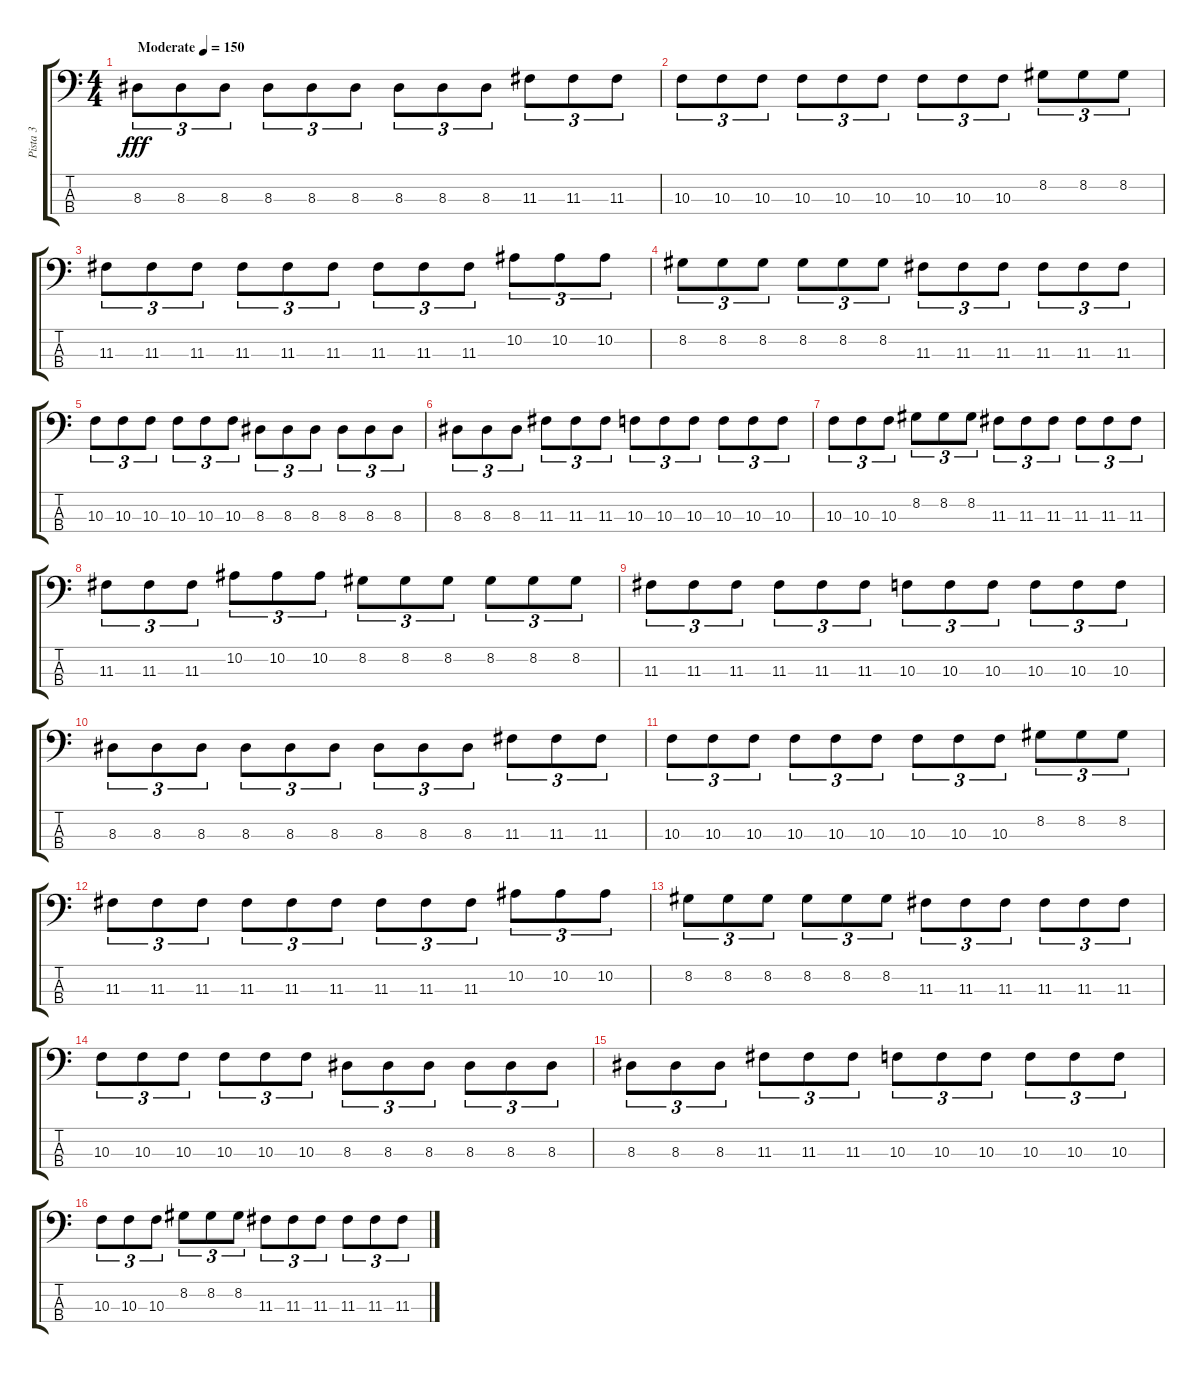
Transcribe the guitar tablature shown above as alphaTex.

\track ("Pista 3" "Pista 3") {instrument electricbassfinger}
\staff {score tabs}
\tuning (F2 C2 G1 D1) {hide}
\ts (4 4)
\tempo (150 "Moderate")
\clef f4
\ks c
8.3.8{tu (3 2) dy fff instrument electricbassfinger} 8.3.8{tu (3 2)} 8.3.8{tu (3 2)} 8.3.8{tu (3 2)} 8.3.8{tu (3 2)} 8.3.8{tu (3 2)} 8.3.8{tu (3 2)} 8.3.8{tu (3 2)} 8.3.8{tu (3 2)} 11.3.8{tu (3 2)} 11.3.8{tu (3 2)} 11.3.8{tu (3 2)} |
10.3.8{tu (3 2)} 10.3.8{tu (3 2)} 10.3.8{tu (3 2)} 10.3.8{tu (3 2)} 10.3.8{tu (3 2)} 10.3.8{tu (3 2)} 10.3.8{tu (3 2)} 10.3.8{tu (3 2)} 10.3.8{tu (3 2)} 8.2.8{tu (3 2)} 8.2.8{tu (3 2)} 8.2.8{tu (3 2)} |
11.3.8{tu (3 2)} 11.3.8{tu (3 2)} 11.3.8{tu (3 2)} 11.3.8{tu (3 2)} 11.3.8{tu (3 2)} 11.3.8{tu (3 2)} 11.3.8{tu (3 2)} 11.3.8{tu (3 2)} 11.3.8{tu (3 2)} 10.2.8{tu (3 2)} 10.2.8{tu (3 2)} 10.2.8{tu (3 2)} |
8.2.8{tu (3 2)} 8.2.8{tu (3 2)} 8.2.8{tu (3 2)} 8.2.8{tu (3 2)} 8.2.8{tu (3 2)} 8.2.8{tu (3 2)} 11.3.8{tu (3 2)} 11.3.8{tu (3 2)} 11.3.8{tu (3 2)} 11.3.8{tu (3 2)} 11.3.8{tu (3 2)} 11.3.8{tu (3 2)} |
10.3.8{tu (3 2)} 10.3.8{tu (3 2)} 10.3.8{tu (3 2)} 10.3.8{tu (3 2)} 10.3.8{tu (3 2)} 10.3.8{tu (3 2)} 8.3.8{tu (3 2)} 8.3.8{tu (3 2)} 8.3.8{tu (3 2)} 8.3.8{tu (3 2)} 8.3.8{tu (3 2)} 8.3.8{tu (3 2)} |
8.3.8{tu (3 2)} 8.3.8{tu (3 2)} 8.3.8{tu (3 2)} 11.3.8{tu (3 2)} 11.3.8{tu (3 2)} 11.3.8{tu (3 2)} 10.3.8{tu (3 2)} 10.3.8{tu (3 2)} 10.3.8{tu (3 2)} 10.3.8{tu (3 2)} 10.3.8{tu (3 2)} 10.3.8{tu (3 2)} |
10.3.8{tu (3 2)} 10.3.8{tu (3 2)} 10.3.8{tu (3 2)} 8.2.8{tu (3 2)} 8.2.8{tu (3 2)} 8.2.8{tu (3 2)} 11.3.8{tu (3 2)} 11.3.8{tu (3 2)} 11.3.8{tu (3 2)} 11.3.8{tu (3 2)} 11.3.8{tu (3 2)} 11.3.8{tu (3 2)} |
11.3.8{tu (3 2)} 11.3.8{tu (3 2)} 11.3.8{tu (3 2)} 10.2.8{tu (3 2)} 10.2.8{tu (3 2)} 10.2.8{tu (3 2)} 8.2.8{tu (3 2)} 8.2.8{tu (3 2)} 8.2.8{tu (3 2)} 8.2.8{tu (3 2)} 8.2.8{tu (3 2)} 8.2.8{tu (3 2)} |
11.3.8{tu (3 2)} 11.3.8{tu (3 2)} 11.3.8{tu (3 2)} 11.3.8{tu (3 2)} 11.3.8{tu (3 2)} 11.3.8{tu (3 2)} 10.3.8{tu (3 2)} 10.3.8{tu (3 2)} 10.3.8{tu (3 2)} 10.3.8{tu (3 2)} 10.3.8{tu (3 2)} 10.3.8{tu (3 2)} |
8.3.8{tu (3 2)} 8.3.8{tu (3 2)} 8.3.8{tu (3 2)} 8.3.8{tu (3 2)} 8.3.8{tu (3 2)} 8.3.8{tu (3 2)} 8.3.8{tu (3 2)} 8.3.8{tu (3 2)} 8.3.8{tu (3 2)} 11.3.8{tu (3 2)} 11.3.8{tu (3 2)} 11.3.8{tu (3 2)} |
10.3.8{tu (3 2)} 10.3.8{tu (3 2)} 10.3.8{tu (3 2)} 10.3.8{tu (3 2)} 10.3.8{tu (3 2)} 10.3.8{tu (3 2)} 10.3.8{tu (3 2)} 10.3.8{tu (3 2)} 10.3.8{tu (3 2)} 8.2.8{tu (3 2)} 8.2.8{tu (3 2)} 8.2.8{tu (3 2)} |
11.3.8{tu (3 2)} 11.3.8{tu (3 2)} 11.3.8{tu (3 2)} 11.3.8{tu (3 2)} 11.3.8{tu (3 2)} 11.3.8{tu (3 2)} 11.3.8{tu (3 2)} 11.3.8{tu (3 2)} 11.3.8{tu (3 2)} 10.2.8{tu (3 2)} 10.2.8{tu (3 2)} 10.2.8{tu (3 2)} |
8.2.8{tu (3 2)} 8.2.8{tu (3 2)} 8.2.8{tu (3 2)} 8.2.8{tu (3 2)} 8.2.8{tu (3 2)} 8.2.8{tu (3 2)} 11.3.8{tu (3 2)} 11.3.8{tu (3 2)} 11.3.8{tu (3 2)} 11.3.8{tu (3 2)} 11.3.8{tu (3 2)} 11.3.8{tu (3 2)} |
10.3.8{tu (3 2)} 10.3.8{tu (3 2)} 10.3.8{tu (3 2)} 10.3.8{tu (3 2)} 10.3.8{tu (3 2)} 10.3.8{tu (3 2)} 8.3.8{tu (3 2)} 8.3.8{tu (3 2)} 8.3.8{tu (3 2)} 8.3.8{tu (3 2)} 8.3.8{tu (3 2)} 8.3.8{tu (3 2)} |
8.3.8{tu (3 2)} 8.3.8{tu (3 2)} 8.3.8{tu (3 2)} 11.3.8{tu (3 2)} 11.3.8{tu (3 2)} 11.3.8{tu (3 2)} 10.3.8{tu (3 2)} 10.3.8{tu (3 2)} 10.3.8{tu (3 2)} 10.3.8{tu (3 2)} 10.3.8{tu (3 2)} 10.3.8{tu (3 2)} |
10.3.8{tu (3 2)} 10.3.8{tu (3 2)} 10.3.8{tu (3 2)} 8.2.8{tu (3 2)} 8.2.8{tu (3 2)} 8.2.8{tu (3 2)} 11.3.8{tu (3 2)} 11.3.8{tu (3 2)} 11.3.8{tu (3 2)} 11.3.8{tu (3 2)} 11.3.8{tu (3 2)} 11.3.8{tu (3 2)}
